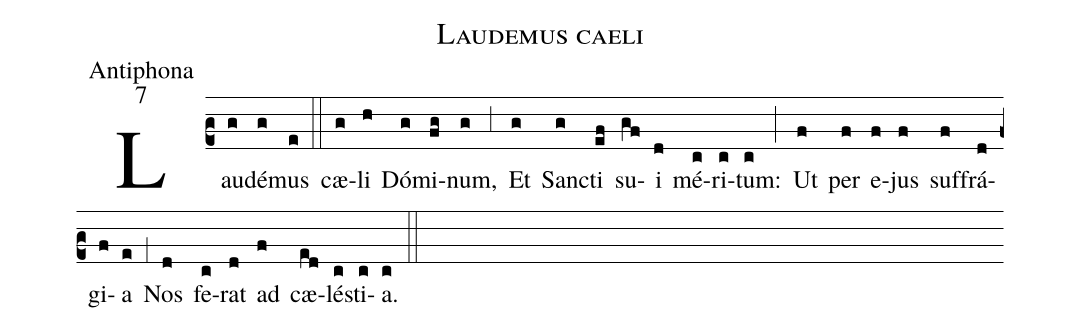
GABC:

name:Laudemus caeli;
office-part:Antiphona;
mode:7;
%%
(c2) Lau(g)dé(g)mus(e) (::) cæ(g)li(h) Dó(g)mi(fg)num,(g) (;3) Et(g) San(g)cti(ef) su(gf)i(d) mé(c)ri(c)tum:(c) (;) Ut(f) per(f) e(f)jus(f) suf(f)frá(d)gi(f)a(e) (;1) Nos(d) fe(c)rat(d) ad(f) cæ(ed)lé(c)sti(c)a.(c) (::)
